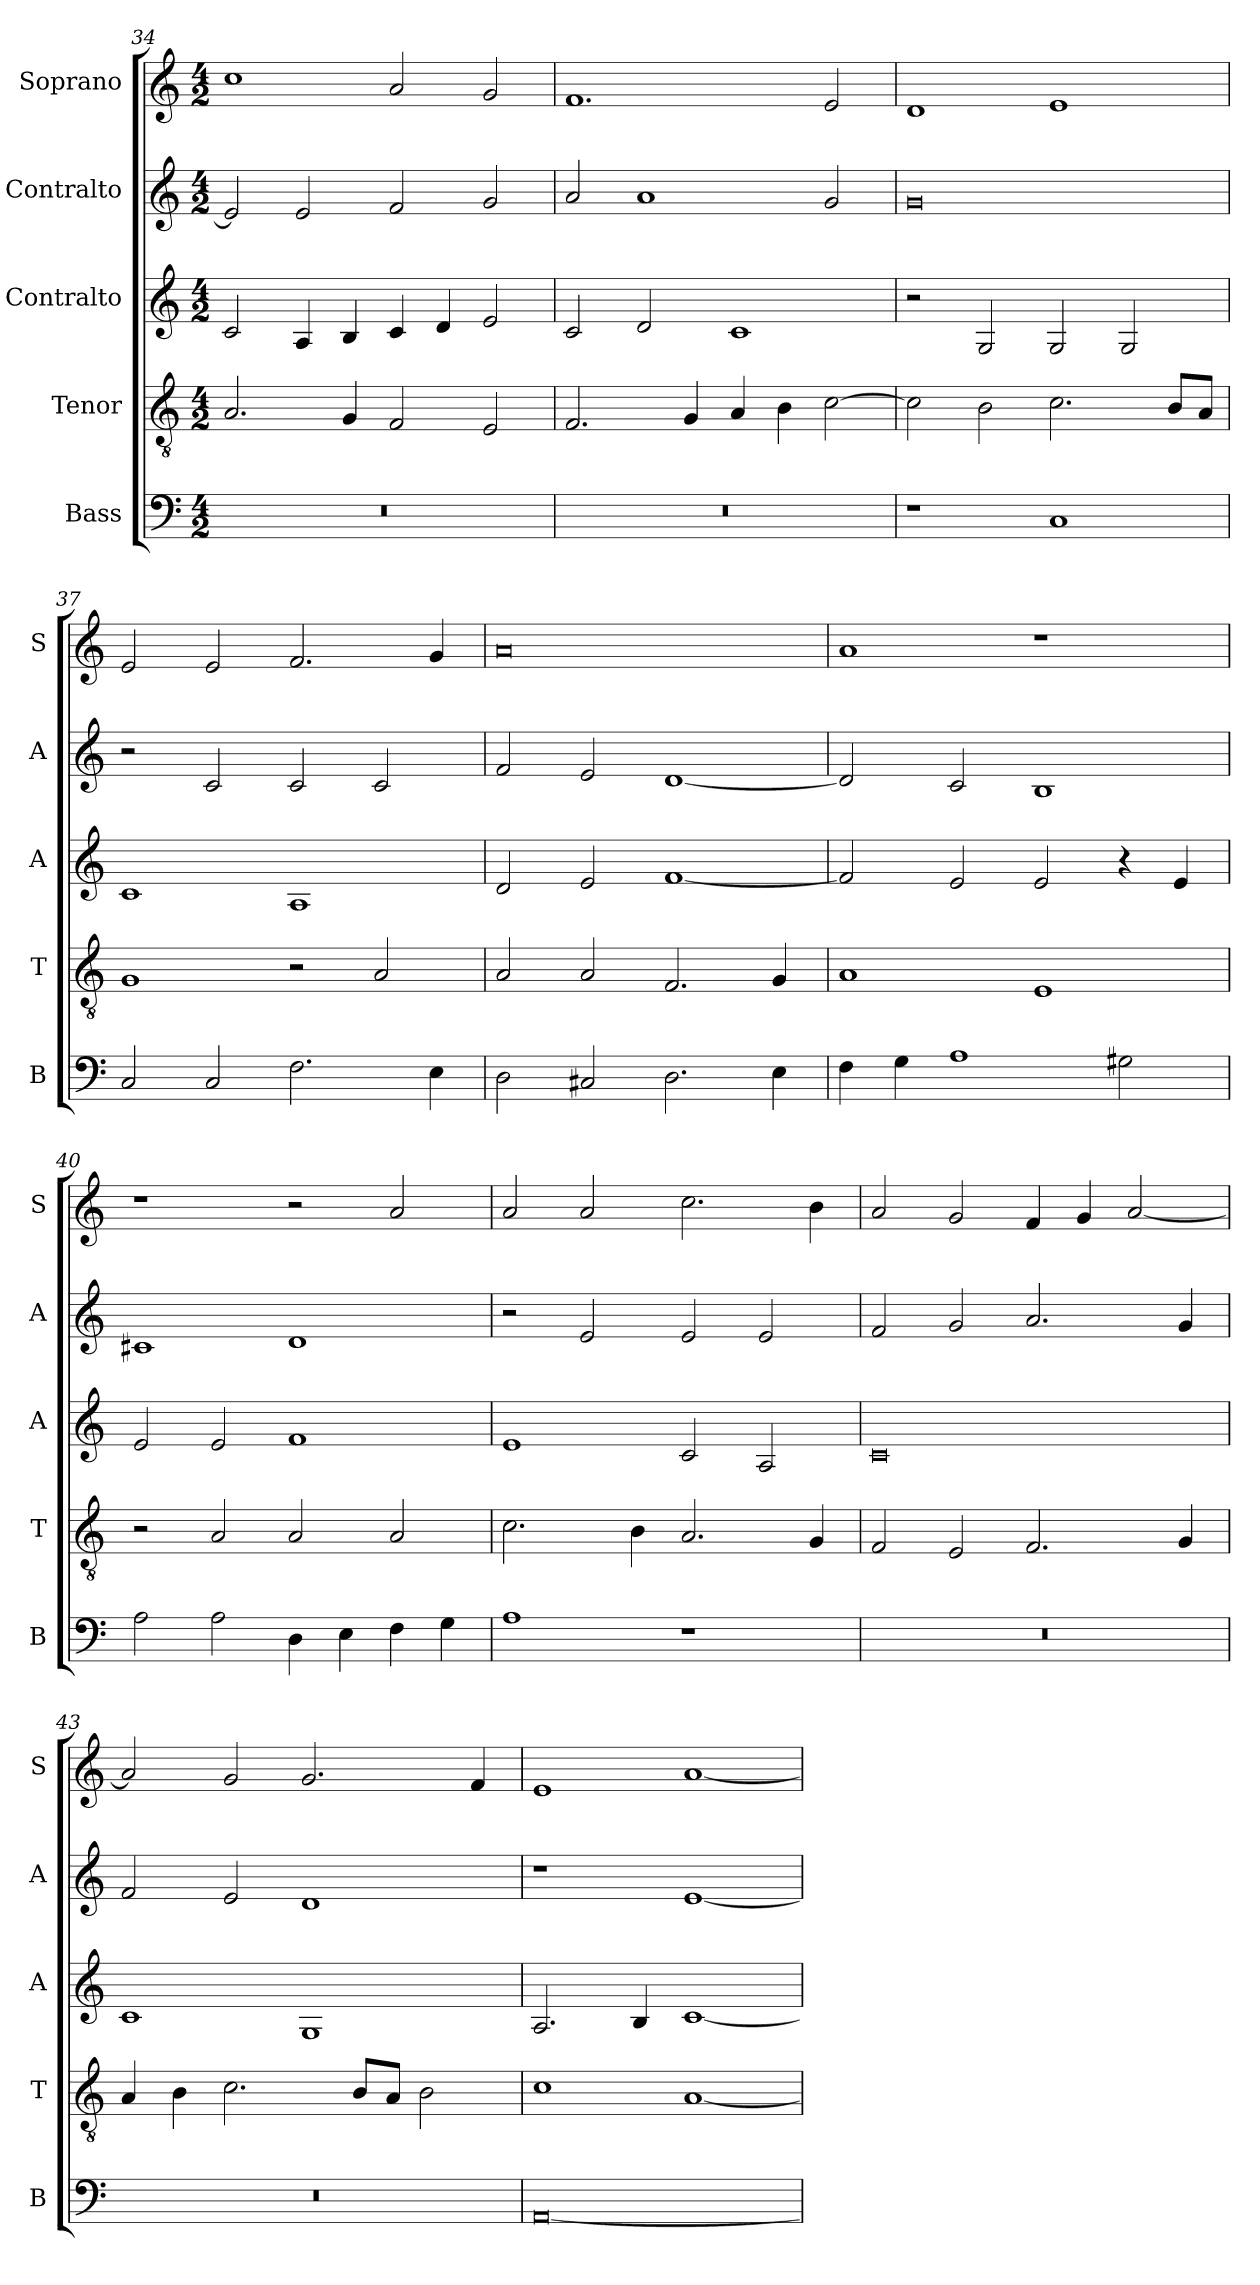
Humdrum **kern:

**kern	**kern	**kern	**kern	**kern
*part5	*part4	*part3	*part2	*part1
*staff5	*staff4	*staff3	*staff2	*staff1
*I"Bass	*I"Tenor	*I"Contralto	*I"Contralto	*I"Soprano
*I'B	*I'T	*I'A	*I'A	*I'S
*clefF4	*clefGv2	*clefG2	*clefG2	*clefG2
*k[]	*k[]	*k[]	*k[]	*k[]
*E:phr	*E:phr	*E:phr	*E:phr	*E:phr
*M4/2	*M4/2	*M4/2	*M4/2	*M4/2
=34	=34	=34	=34	=34
0r	2.A	2c	2e]	1cc
.	.	4A	2e	.
.	4G	4B	.	.
.	2F	4c	2f	2a
.	.	4d	.	.
.	2E	2e	2g	2g
=35	=35	=35	=35	=35
0r	2.F	2c	2a	1.f
.	.	2d	1a	.
.	4G	.	.	.
.	4A	1c	.	.
.	4B	.	.	.
.	[2c	.	2g	2e
=36	=36	=36	=36	=36
1r	2c]	2r	0g	1d
.	2B	2G	.	.
1C	2.c	2G	.	1e
.	.	2G	.	.
.	8B/L	.	.	.
.	8A/J	.	.	.
=37	=37	=37	=37	=37
2C	1G	1c	2r	2e
2C	.	.	2c	2e
2.F	2r	1A	2c	2.f
.	2A	.	2c	.
4E	.	.	.	4g
=38	=38	=38	=38	=38
2D	2A	2d	2f	0a
2C#X	2A	2e	2e	.
2.D	2.F	[1f	[1d	.
4E	4G	.	.	.
=39	=39	=39	=39	=39
4F	1A	2f]	2d]	1a
4G	.	.	.	.
1A	.	2e	2c	.
.	1E	2e	1B	1r
2G#X	.	4r	.	.
.	.	4e	.	.
=40	=40	=40	=40	=40
2A	2r	2e	1c#X	1r
2A	2A	2e	.	.
4D	2A	1f	1d	2r
4E	.	.	.	.
4F	2A	.	.	2a
4G	.	.	.	.
=41	=41	=41	=41	=41
1A	2.c	1e	2r	2a
.	.	.	2e	2a
.	4B	.	.	.
1r	2.A	2c	2e	2.cc
.	.	2A	2e	.
.	4G	.	.	4b
=42	=42	=42	=42	=42
0r	2F	0c	2f	2a
.	2E	.	2g	2g
.	2.F	.	2.a	4f
.	.	.	.	4g
.	.	.	.	[2a
.	4G	.	4g	.
=43	=43	=43	=43	=43
0r	4A	1c	2f	2a]
.	4B	.	.	.
.	2.c	.	2e	2g
.	.	1G	1d	2.g
.	8B/L	.	.	.
.	8A/J	.	.	.
.	2B	.	.	.
.	.	.	.	4f
=44	=44	=44	=44	=44
[0AA	1c	2.A	1r	1e
.	.	4B	.	.
.	[1A	[1c	[1e	[1a
=	=	=	=	=
*-	*-	*-	*-	*-
